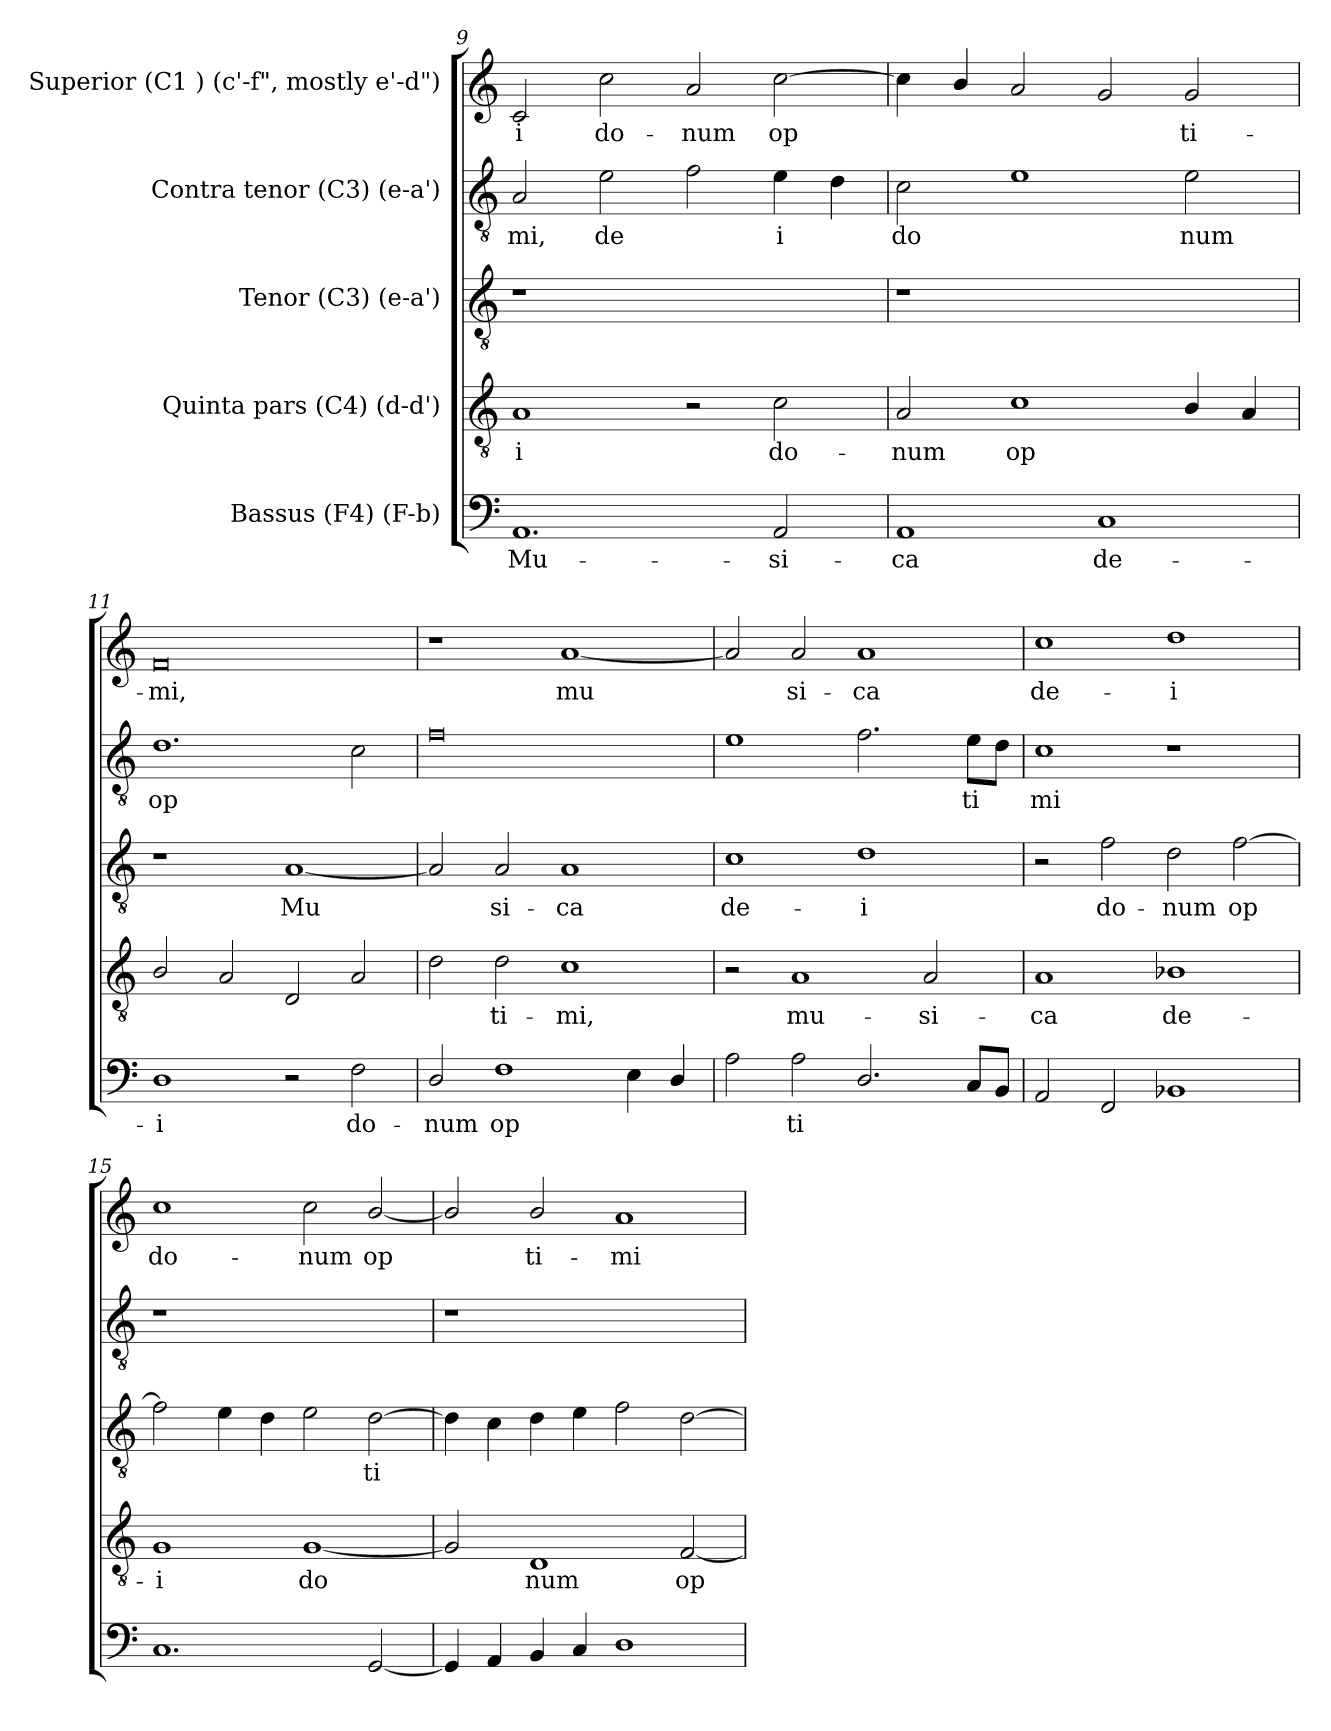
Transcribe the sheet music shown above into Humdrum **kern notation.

**kern	**text	**kern	**text	**kern	**text	**kern	**text	**kern	**text
*part5	*part5	*part4	*part4	*part3	*part3	*part2	*part2	*part1	*part1
*staff5	*staff5	*staff4	*staff4	*staff3	*staff3	*staff2	*staff2	*staff1	*staff1
*I"Bassus (F4)  (F-b)	*	*I"Quinta pars (C4)  (d-d')	*	*I"Tenor (C3)  (e-a')	*	*I"Contra tenor (C3)  (e-a')	*	*I"Superior (C1 )  (c'-f", mostly e'-d")	*
!!LO:PB:g=z
*clefF4	*	*clefGv2	*	*clefGv2	*	*clefGv2	*	*clefG2	*
*k[]	*	*k[]	*	*k[]	*	*k[]	*	*k[]	*
*C:	*	*C:	*	*C:	*	*C:	*	*C:	*
=9	=9	=9	=9	=9	=9	=9	=9	=9	=9
!	!LO:LY:b:cj	!	!LO:LY:b:cj	!	!	!	!LO:LY:b:cj	!	!LO:LY:b:cj
1.AA	Mu-	1A	-i	1r	.	2A/	-mi,	2c/	-i
!	!	!	!	!	!	!	!LO:LY:b:cj	!	!LO:LY:b:cj
.	.	.	.	.	.	2e\	de-	2cc\	do-
!	!	!	!	!	!	!	!LO:LY:b:cj	!	!LO:LY:b:cj
.	.	2r	.	1ryy	.	2f\	--	2a/	-num
!	!LO:LY:b:cj	!	!LO:LY:b:cj	!	!	!	!LO:LY:b:cj	!	!LO:LY:b:cj
2AA/	-si-	2c\	do-	.	.	4e\	-i	[>2cc\	op-
!	!	!	!	!	!	!	!LO:LY:b:cj	!	!
.	.	.	.	.	.	4d\	.	.	.
=10	=10	=10	=10	=10	=10	=10	=10	=10	=10
!	!LO:LY:b:cj	!	!LO:LY:b:cj	!	!	!	!LO:LY:b:cj	!	!LO:LY:b:cj
1AA	-ca	2A/	-num	1r	.	2c\	do-	4cc\]	--
!	!	!	!	!	!	!	!	!	!LO:LY:b:cj
.	.	.	.	.	.	.	.	4b/	--
!	!	!	!LO:LY:b:cj	!	!	!	!LO:LY:b:cj	!	!LO:LY:b:cj
.	.	1c	op-	.	.	1e	--	2a/	--
!	!LO:LY:b:cj	!	!	!	!	!	!	!	!LO:LY:b:cj
1C	de-	.	.	1ryy	.	.	.	2g/	--
!	!	!	!LO:LY:b:cj	!	!	!	!LO:LY:b:cj	!	!LO:LY:b:cj
.	.	4B/	--	.	.	2e\	-num	2g/	-ti-
!	!	!	!LO:LY:b:cj	!	!	!	!	!	!
.	.	4A/	--	.	.	.	.	.	.
=11	=11	=11	=11	=11	=11	=11	=11	=11	=11
!	!LO:LY:b:cj	!	!LO:LY:b:cj	!	!	!	!LO:LY:b:cj	!	!LO:LY:b:cj
1D	-i	2B/	--	1r	.	1.d	op-	0f	-mi,
!	!	!	!LO:LY:b:cj	!	!	!	!	!	!
.	.	2A/	--	.	.	.	.	.	.
!	!	!	!LO:LY:b:cj	!	!LO:LY:b:cj	!	!	!	!
2r	.	2D/	--	[<1A	Mu-	.	.	.	.
!	!LO:LY:b:cj	!	!LO:LY:b:cj	!	!	!	!LO:LY:b:cj	!	!
2F\	do-	2A/	--	.	.	2c\	--	.	.
=12	=12	=12	=12	=12	=12	=12	=12	=12	=12
!	!LO:LY:b:cj	!	!LO:LY:b:cj	!	!LO:LY:b:cj	!	!LO:LY:b:cj	!	!
2D/	-num	2d\	--	2A/]	--	0f	--	1r	.
!	!LO:LY:b:cj	!	!LO:LY:b:cj	!	!LO:LY:b:cj	!	!	!	!
1F	op-	2d\	-ti-	2A/	-si-	.	.	.	.
!	!	!	!LO:LY:b:cj	!	!LO:LY:b:cj	!	!	!	!LO:LY:b:cj
.	.	1c	-mi,	1A	-ca	.	.	[>1a	mu-
!	!LO:LY:b:cj	!	!	!	!	!	!	!	!
4E\	--	.	.	.	.	.	.	.	.
!	!LO:LY:b:cj	!	!	!	!	!	!	!	!
4D/	--	.	.	.	.	.	.	.	.
!!LO:PB:g=z
=13	=13	=13	=13	=13	=13	=13	=13	=13	=13
!	!LO:LY:b:cj	!	!	!	!LO:LY:b:cj	!	!LO:LY:b:cj	!	!LO:LY:b:cj
2A\	--	2r	.	1c	de-	1e	--	2a/]	--
!	!LO:LY:b:cj	!	!LO:LY:b:cj	!	!	!	!	!	!LO:LY:b:cj
2A\	-ti-	1A	mu-	.	.	.	.	2a/	-si-
!	!LO:LY:b:cj	!	!	!	!LO:LY:b:cj	!	!LO:LY:b:cj	!	!LO:LY:b:cj
2.D/	--	.	.	1d	-i	2.f\	--	1a	-ca
!	!	!	!LO:LY:b:cj	!	!	!	!	!	!
.	.	2A/	-si-	.	.	.	.	.	.
!	!LO:LY:b:cj	!	!	!	!	!	!LO:LY:b:cj	!	!
8C/L	--	.	.	.	.	8e\L	-ti-	.	.
!	!LO:LY:b:cj	!	!	!	!	!	!LO:LY:b:cj	!	!
8BB/J	--	.	.	.	.	8d\J	--	.	.
=14	=14	=14	=14	=14	=14	=14	=14	=14	=14
!	!LO:LY:b:cj	!	!LO:LY:b:cj	!	!	!	!LO:LY:b:cj	!	!LO:LY:b:cj
2AA/	--	1A	-ca	2r	.	1c	-mi	1cc	de-
!	!LO:LY:b:cj	!	!	!	!LO:LY:b:cj	!	!	!	!
2FF/	--	.	.	2f\	do-	.	.	.	.
!	!LO:LY:b:cj	!	!LO:LY:b:cj	!	!LO:LY:b:cj	!	!	!	!LO:LY:b:cj
1BB-X	--	1B-X	de-	2d\	-num	1r	.	1dd	-i
!	!	!	!	!	!LO:LY:b:cj	!	!	!	!
.	.	.	.	[>2f\	op-	.	.	.	.
=15	=15	=15	=15	=15	=15	=15	=15	=15	=15
!	!LO:LY:b:cj	!	!LO:LY:b:cj	!	!LO:LY:b:cj	!	!	!	!LO:LY:b:cj
1.C	--	1G	-i	2f\]	--	1r	.	1cc	do-
!	!	!	!	!	!LO:LY:b:cj	!	!	!	!
.	.	.	.	4e\	--	.	.	.	.
!	!	!	!	!	!LO:LY:b:cj	!	!	!	!
.	.	.	.	4d\	--	.	.	.	.
!	!	!	!LO:LY:b:cj	!	!LO:LY:b:cj	!	!	!	!LO:LY:b:cj
.	.	[<1G	do-	2e\	--	1ryy	.	2cc\	-num
!	!LO:LY:b:cj	!	!	!	!LO:LY:b:cj	!	!	!	!LO:LY:b:cj
[<2GG/	--	.	.	[>2d\	-ti-	.	.	[<2b/	op-
=16	=16	=16	=16	=16	=16	=16	=16	=16	=16
!	!LO:LY:b:cj	!	!LO:LY:b:cj	!	!LO:LY:b:cj	!	!	!	!LO:LY:b:cj
4GG/]	--	2G/]	--	4d\]	--	1r	.	2b/]	--
!	!LO:LY:b:cj	!	!	!	!LO:LY:b:cj	!	!	!	!
4AA/	--	.	.	4c\	--	.	.	.	.
!	!LO:LY:b:cj	!	!LO:LY:b:cj	!	!LO:LY:b:cj	!	!	!	!LO:LY:b:cj
4BB/	--	1D	-num	4d\	--	.	.	2b/	-ti-
!	!LO:LY:b:cj	!	!	!	!LO:LY:b:cj	!	!	!	!
4C/	--	.	.	4e\	--	.	.	.	.
!	!LO:LY:b:cj	!	!	!	!LO:LY:b:cj	!	!	!	!LO:LY:b:cj
1D	--	.	.	2f\	--	1ryy	.	1a	-mi
!	!	!	!LO:LY:b:cj	!	!LO:LY:b:cj	!	!	!	!
.	.	[<2F/	op-	[<2d\	--	.	.	.	.
=	=	=	=	=	=	=	=	=	=
*-	*-	*-	*-	*-	*-	*-	*-	*-	*-
